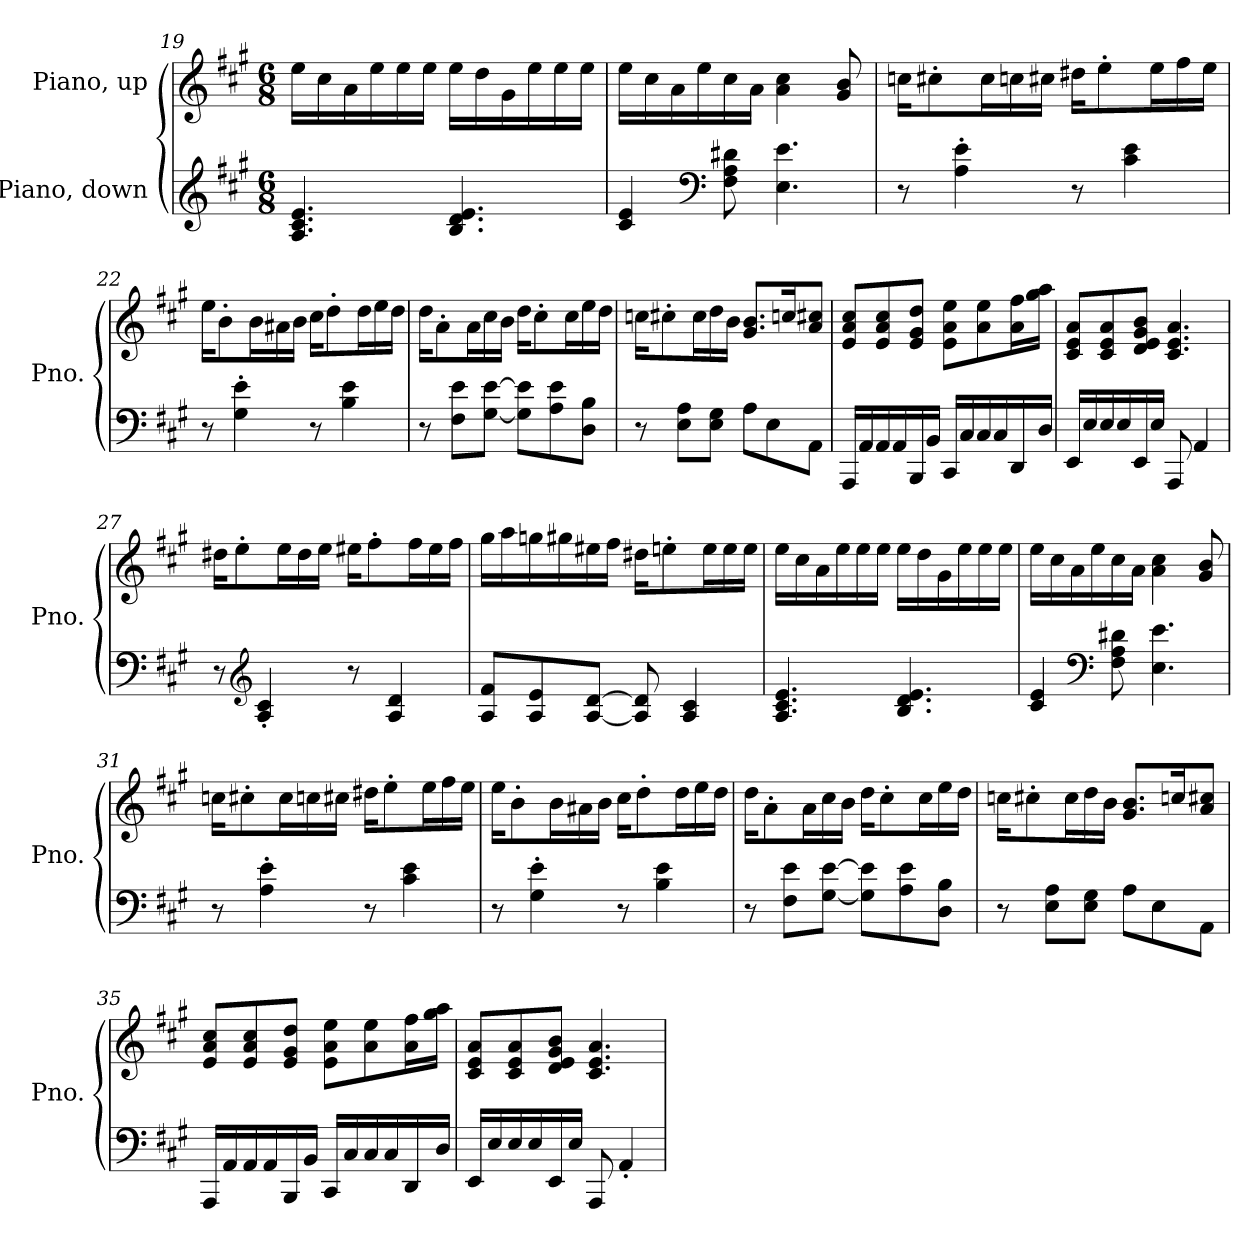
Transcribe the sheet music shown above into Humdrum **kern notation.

**kern	**kern
*part2	*part1
*staff2	*staff1
*I"Piano, down	*I"Piano, up
*I'Pno.	*I'Pno.
*clefG2	*clefG2
*k[f#c#g#]	*k[f#c#g#]
*M6/8	*M6/8
=19	=19
4.A/ 4.c#/ 4.e/	16ee\LL
.	16cc#\
.	16a\
.	16ee\
.	16ee\
.	16ee\JJ
4.B/ 4.d/ 4.e/	16ee\LL
.	16dd\
.	16g#\
.	16ee\
.	16ee\
.	16ee\JJ
=20	=20
4c#/ 4e/	16ee\LL
.	16cc#\
.	16a\
.	16ee\
*clefF4	*
8F#\ 8A\ 8d#X\	16cc#\
.	16a\JJ
4.E\ 4.e\	4a\ 4cc#\
.	8g#/ 8b/
!!LO:LB:g=z
=21	=21
8r	16ccn\KL
.	8cc#X'\
4A\' 4e\'	.
.	16cc#\L
.	16ccn\
.	16cc#X\JJ
8r	16dd#X\KL
.	8ee'\
4c#\ 4e\	.
.	16ee\L
.	16ff#\
.	16ee\JJ
=22	=22
8r	16ee\KL
.	8b'\
4G#\' 4e\'	.
.	16b\L
.	16a#X\
.	16b\JJ
8r	16cc#\KL
.	8dd'\
4B\ 4e\	.
.	16dd\L
.	16ee\
.	16dd\JJ
=23	=23
8r	16dd\KL
.	8a'\
8F#\ 8e\L	.
.	16a\L
[8G#\ [8e\J	16cc#\
.	16b\JJ
8G#\] 8e\]L	16dd\KL
.	8cc#'\
8A\ 8e\	.
.	16cc#\L
8D\ 8B\J	16ee\
.	16dd\JJ
!!LO:LB:g=z
=24	=24
8r	16ccn\KL
.	8cc#X'\
8E\ 8A\L	.
.	16cc#\L
8E\ 8G#\J	16dd\
.	16b\JJ
8A\L	8.g#/ 8.b/L
8E\	.
.	16ccn/K
8AA\J	8a/ 8cc#X/J
=25	=25
16AAA/LL	8e/ 8a/ 8cc#/L
16AA/	.
16AA/	8e/ 8a/ 8cc#/
16AA/	.
16BBB/	8e/ 8g#/ 8dd/J
16BB/JJ	.
16CC#/LL	8e\ 8a\ 8ee\L
16C#/	.
16C#/	8a\ 8ee\
16C#/	.
16DD/	16a\ 16ff#\L
16D/JJ	16gg#\ 16aa\JJ
=26	=26
16EE/LL	8c#/ 8e/ 8a/L
16E/	.
16E/	8c#/ 8e/ 8a/
16E/	.
16EE/	8d/ 8e/ 8g#/ 8b/J
16E/JJ	.
8AAA/	4.c#/ 4.e/ 4.a/
4AA/	.
!!LO:LB:g=z
=27	=27
8r	16dd#X\KL
.	8ee'\
*clefG2	*
4A/' 4c#/'	.
.	16ee\L
.	16dd#\
.	16ee\JJ
8r	16ee#X\KL
.	8ff#'\
4A/ 4d/	.
.	16ff#\L
.	16ee#\
.	16ff#\JJ
=28	=28
8A/ 8f#/L	16gg#\LL
.	16aa\
8A/ 8e/	16ggn\
.	16gg#X\
[8A/ [8d/J	16ee#X\
.	16ff#\JJ
8A/] 8d/]	16dd#X\KL
.	8een'\
4A/ 4c#/	.
.	16ee\L
.	16ee\
.	16ee\JJ
=29	=29
4.A/ 4.c#/ 4.e/	16ee\LL
.	16cc#\
.	16a\
.	16ee\
.	16ee\
.	16ee\JJ
4.B/ 4.d/ 4.e/	16ee\LL
.	16dd\
.	16g#\
.	16ee\
.	16ee\
.	16ee\JJ
!!LO:LB:g=z
=30	=30
4c#/ 4e/	16ee\LL
.	16cc#\
.	16a\
.	16ee\
*clefF4	*
8F#\ 8A\ 8d#X\	16cc#\
.	16a\JJ
4.E\ 4.e\	4a\ 4cc#\
.	8g#/ 8b/
=31	=31
8r	16ccn\KL
.	8cc#X'\
4A\' 4e\'	.
.	16cc#\L
.	16ccn\
.	16cc#X\JJ
8r	16dd#X\KL
.	8ee'\
4c#\ 4e\	.
.	16ee\L
.	16ff#\
.	16ee\JJ
=32	=32
8r	16ee\KL
.	8b'\
4G#\' 4e\'	.
.	16b\L
.	16a#X\
.	16b\JJ
8r	16cc#\KL
.	8dd'\
4B\ 4e\	.
.	16dd\L
.	16ee\
.	16dd\JJ
!!LO:LB:g=z
=33	=33
8r	16dd\KL
.	8a'\
8F#\ 8e\L	.
.	16a\L
[8G#\ [8e\J	16cc#\
.	16b\JJ
8G#\] 8e\]L	16dd\KL
.	8cc#'\
8A\ 8e\	.
.	16cc#\L
8D\ 8B\J	16ee\
.	16dd\JJ
=34	=34
8r	16ccn\KL
.	8cc#X'\
8E\ 8A\L	.
.	16cc#\L
8E\ 8G#\J	16dd\
.	16b\JJ
8A\L	8.g#/ 8.b/L
8E\	.
.	16ccn/K
8AA\J	8a/ 8cc#X/J
=35	=35
16AAA/LL	8e/ 8a/ 8cc#/L
16AA/	.
16AA/	8e/ 8a/ 8cc#/
16AA/	.
16BBB/	8e/ 8g#/ 8dd/J
16BB/JJ	.
16CC#/LL	8e\ 8a\ 8ee\L
16C#/	.
16C#/	8a\ 8ee\
16C#/	.
16DD/	16a\ 16ff#\L
16D/JJ	16gg#\ 16aa\JJ
=36	=36
16EE/LL	8c#/ 8e/ 8a/L
16E/	.
16E/	8c#/ 8e/ 8a/
16E/	.
16EE/	8d/ 8e/ 8g#/ 8b/J
16E/JJ	.
8AAA/	4.c#/ 4.e/ 4.a/
4AA'/	.
=	=
*-	*-
